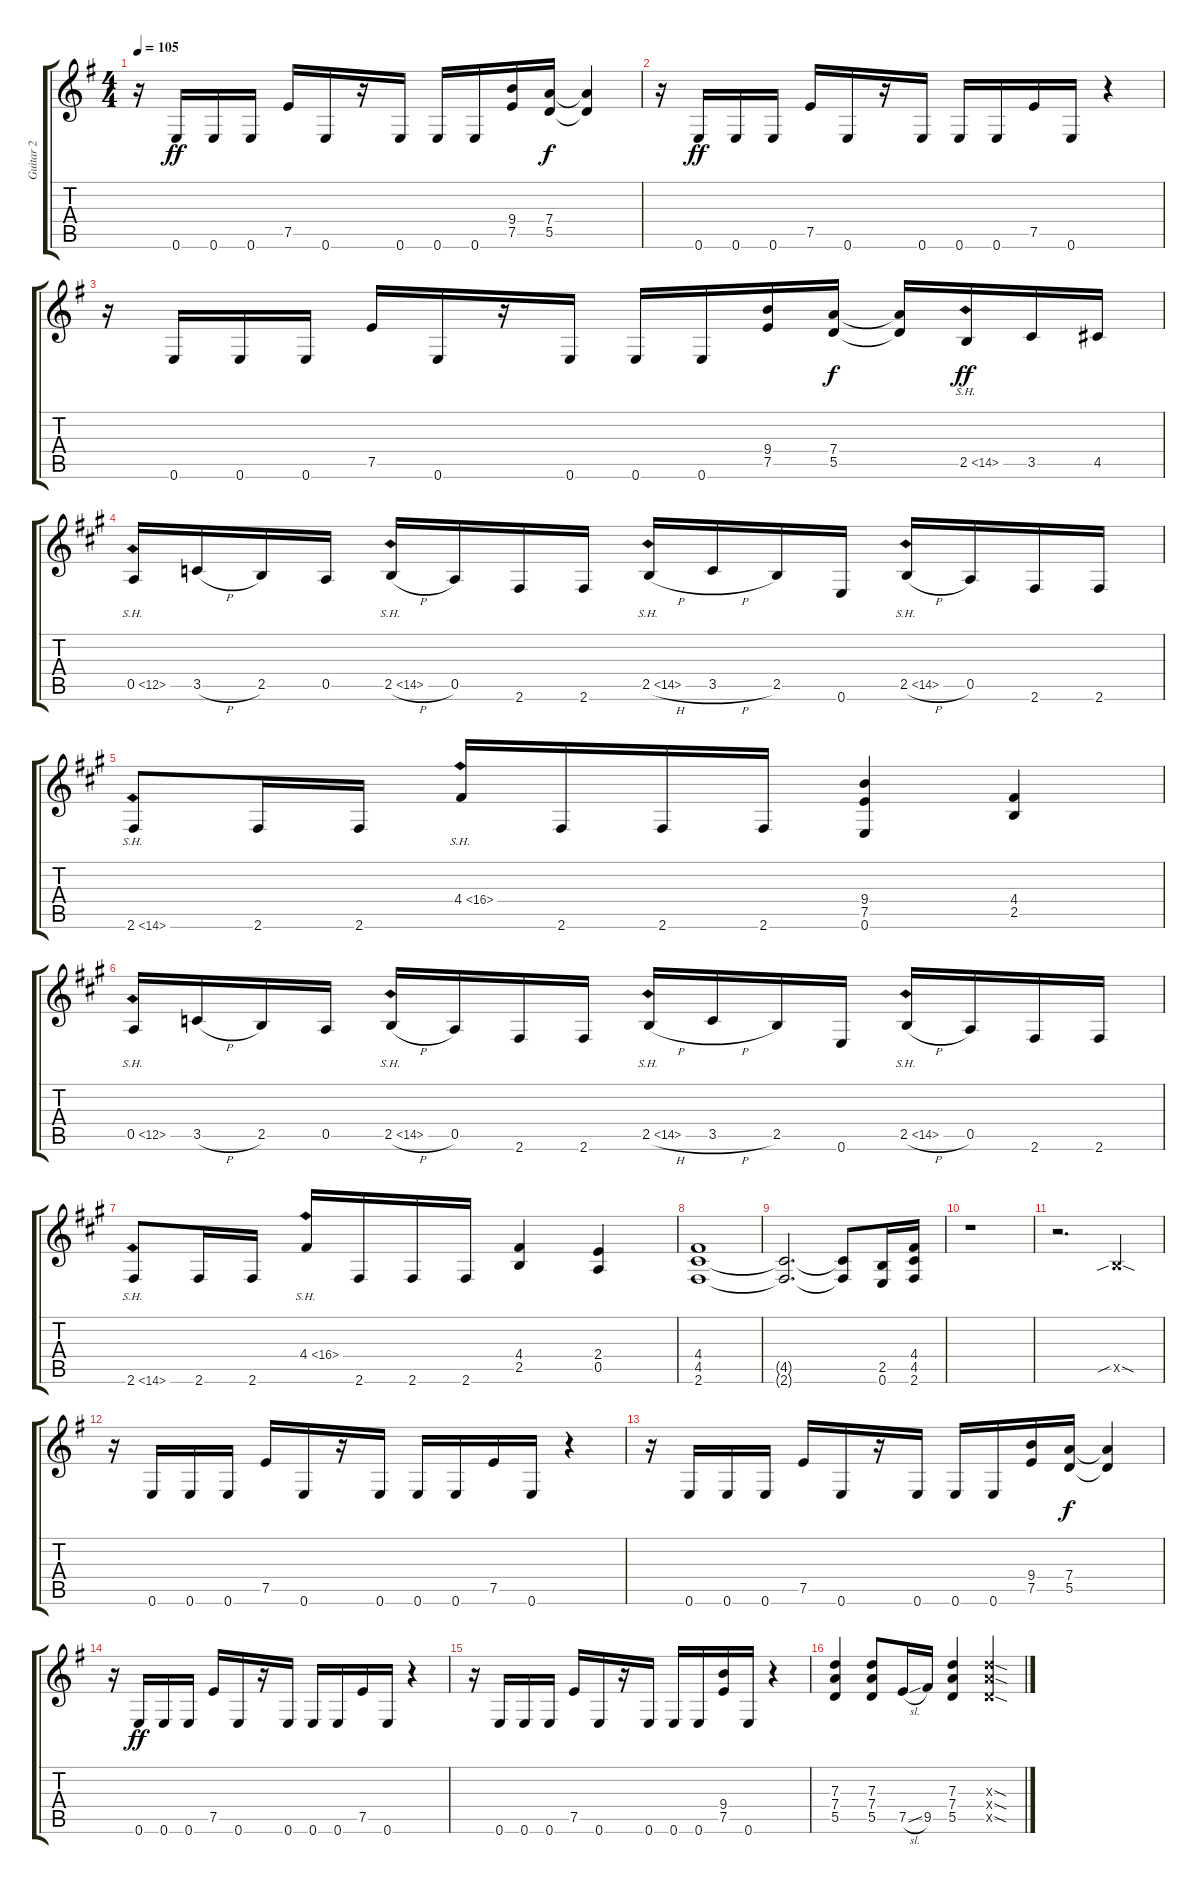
\track ("Guitar 2" "Guitar 2") {instrument distortionguitar}
\staff {score tabs}
\tuning (E4 B3 G3 D3 A2 E2) {hide}
\ts (4 4)
\tempo 105
\clef g2
\ks eminor
r.16{dy ff} 0.6.16 0.6.16 0.6.16 7.5.16 0.6.16 r.16 0.6.16 0.6.16 0.6.16 (9.4 7.5).16 (7.4 5.5).16{dy f} (7.4{t} 5.5{t}).4 |
r.16 0.6.16{dy ff} 0.6.16 0.6.16 7.5.16 0.6.16 r.16 0.6.16 0.6.16 0.6.16 7.5.16 0.6.16 r.4 |
r.16 0.6.16 0.6.16 0.6.16 7.5.16 0.6.16 r.16 0.6.16 0.6.16 0.6.16 (9.4 7.5).16 (7.4 5.5).16{dy f} (7.4{t} 5.5{t}).16 2.5{sh 12}.16{dy ff} 3.5.16 4.5.16 |
\ks f#minor
0.5{sh 12}.16 3.5{h}.16 2.5.16 0.5.16 2.5{sh 12 h}.16 0.5.16 2.6.16 2.6.16 2.5{sh 12 h}.16 3.5{h}.16 2.5.16 0.6.16 2.5{sh 12 h}.16 0.5.16 2.6.16 2.6.16 |
2.6{sh 12}.8 2.6.16 2.6.16 4.4{sh 12}.16 2.6.16 2.6.16 2.6.16 (9.4 7.5 0.6).4 (4.4 2.5).4 |
0.5{sh 12}.16 3.5{h}.16 2.5.16 0.5.16 2.5{sh 12 h}.16 0.5.16 2.6.16 2.6.16 2.5{sh 12 h}.16 3.5{h}.16 2.5.16 0.6.16 2.5{sh 12 h}.16 0.5.16 2.6.16 2.6.16 |
2.6{sh 12}.8 2.6.16 2.6.16 4.4{sh 12}.16 2.6.16 2.6.16 2.6.16 (4.4 2.5).4 (2.4 0.5).4 |
(4.4 4.5 2.6).1 |
(4.5{t} 2.6{t}).2{d} (4.5{t} 2.6{t}).8 (2.5 0.6).16 (4.4 4.5 2.6).16 |
r.1 |
r.2{d} 2.5{sib sod x}.4 |
\ks eminor
r.16 0.6.16 0.6.16 0.6.16 7.5.16 0.6.16 r.16 0.6.16 0.6.16 0.6.16 7.5.16 0.6.16 r.4 |
r.16 0.6.16 0.6.16 0.6.16 7.5.16 0.6.16 r.16 0.6.16 0.6.16 0.6.16 (9.4 7.5).16 (7.4 5.5).16{dy f} (7.4{t} 5.5{t}).4 |
r.16 0.6.16{dy ff} 0.6.16 0.6.16 7.5.16 0.6.16 r.16 0.6.16 0.6.16 0.6.16 7.5.16 0.6.16 r.4 |
r.16 0.6.16 0.6.16 0.6.16 7.5.16 0.6.16 r.16 0.6.16 0.6.16 0.6.16 (9.4 7.5).16 0.6.16 r.4 |
(7.3 7.4 5.5).4 (7.3 7.4 5.5).8 7.5{sl}.16 9.5.16 (7.3 7.4 5.5).4 (7.3{sod x} 7.4{sod x} 5.5{sod x}).4
